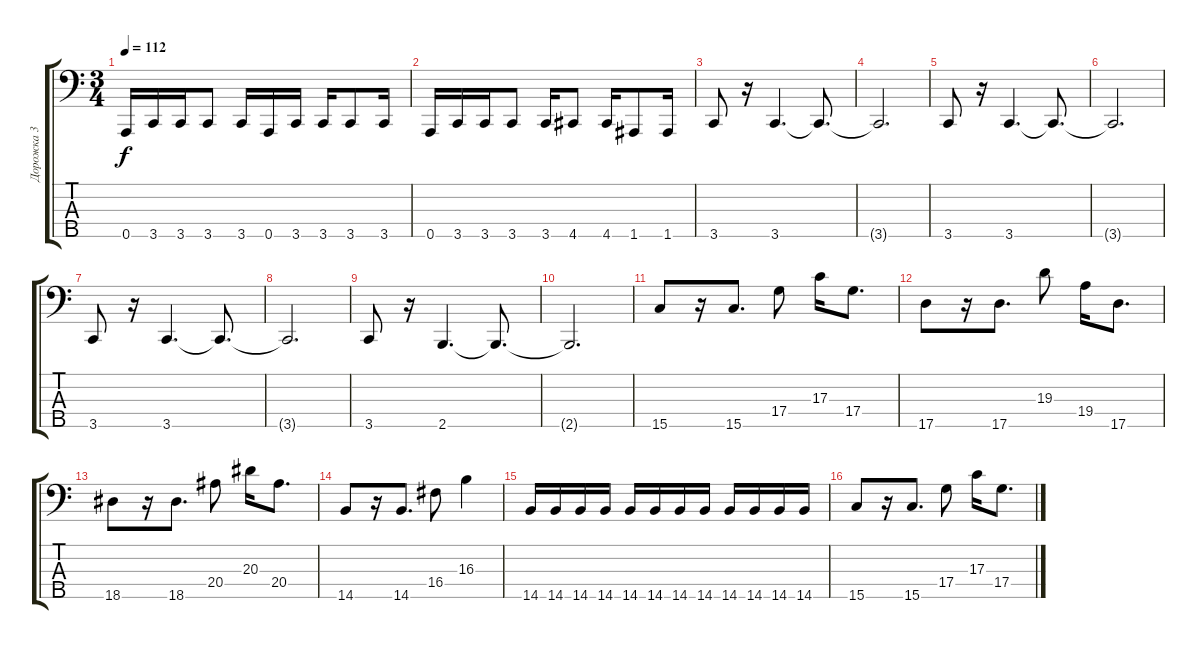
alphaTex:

\track ("Дорожка 3" "Дорожка 3") {instrument electricbassfinger}
\staff {score tabs}
\tuning (F2 C2 G1 D1 A0) {hide}
\ts (3 4)
\tempo 112
\clef f4
\ks c
0.5.16{dy f} 3.5.16 3.5.16 3.5.8 3.5.16 0.5.16 3.5.16 3.5.16 3.5.8 3.5.16 |
0.5.16 3.5.16 3.5.16 3.5.8 3.5.16 4.5.8 4.5.16 1.5.8 1.5.16 |
3.5.8 r.16 3.5.4{d} 3.5{t}.8{d} |
3.5{t}.2{d} |
3.5.8 r.16 3.5.4{d} 3.5{t}.8{d} |
3.5{t}.2{d} |
3.5.8 r.16 3.5.4{d} 3.5{t}.8{d} |
3.5{t}.2{d} |
3.5.8 r.16 2.5.4{d} 2.5{t}.8{d} |
2.5{t}.2{d} |
15.5.8 r.16 15.5.8{d} 17.4.8 17.3.16 17.4.8{d} |
17.5.8 r.16 17.5.8{d} 19.3.8 19.4.16 17.5.8{d} |
18.5.8 r.16 18.5.8{d} 20.4.8 20.3.16 20.4.8{d} |
14.5.8 r.16 14.5.8{d} 16.4.8 16.3.4 |
14.5.16 14.5.16 14.5.16 14.5.16 14.5.16 14.5.16 14.5.16 14.5.16 14.5.16 14.5.16 14.5.16 14.5.16 |
15.5.8 r.16 15.5.8{d} 17.4.8 17.3.16 17.4.8{d}
